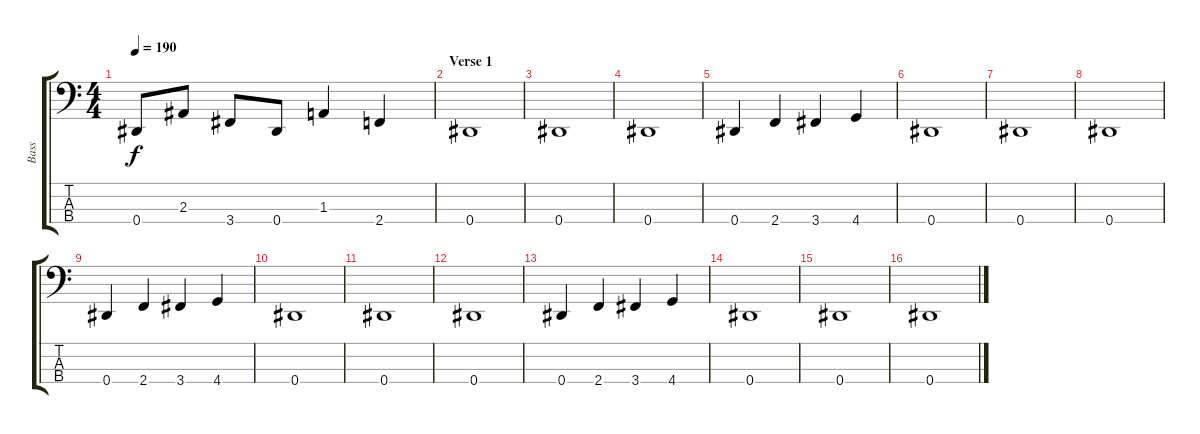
\track ("Bass" "Bass") {instrument electricbasspick}
\staff {score tabs}
\tuning (Gb2 Db2 Ab1 Eb1) {hide}
\ts (4 4)
\tempo 190
\clef f4
\ks c
0.4{t}.8{dy f} 2.3.8 3.4.8 0.4.8 1.3.4 2.4.4 |
\section ("" "Verse 1")
0.4.1 |
0.4.1 |
0.4.1 |
0.4.4 2.4.4 3.4.4 4.4.4 |
0.4.1 |
0.4.1 |
0.4.1 |
0.4.4 2.4.4 3.4.4 4.4.4 |
0.4.1 |
0.4.1 |
0.4.1 |
0.4.4 2.4.4 3.4.4 4.4.4 |
0.4.1 |
0.4.1 |
0.4.1
